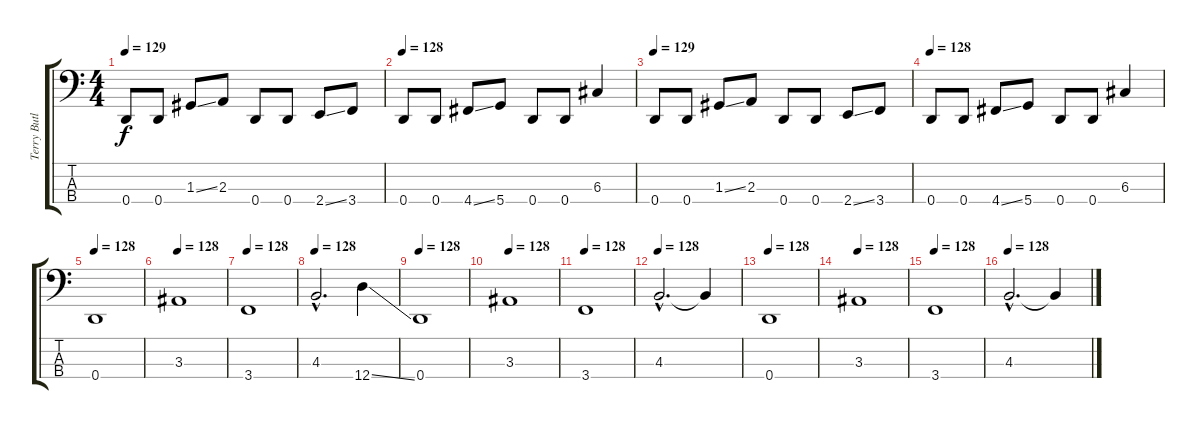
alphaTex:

\track ("Terry Butler (Bass)" "Terry Butl") {instrument electricbasspick}
\staff {score tabs}
\tuning (F2 C2 G1 D1) {hide}
\ts (4 4)
\tempo 129
\clef f4
\ks c
0.4.8{dy f} 0.4.8 1.3{ss}.8 2.3.8 0.4.8 0.4.8 2.4{ss}.8 3.4.8 |
\tempo 128
0.4.8 0.4.8 4.4{ss}.8 5.4.8 0.4.8 0.4.8 6.3.4 |
\tempo 129
0.4.8 0.4.8 1.3{ss}.8 2.3.8 0.4.8 0.4.8 2.4{ss}.8 3.4.8 |
\tempo 128
0.4.8 0.4.8 4.4{ss}.8 5.4.8 0.4.8 0.4.8 6.3.4 |
\tempo 128
0.4.1 |
\tempo 128
3.3.1 |
\tempo 128
3.4.1 |
\tempo 128
4.3{hac}.2{d} 12.4{ss}.4 |
\tempo 128
0.4.1 |
\tempo 128
3.3.1 |
\tempo 128
3.4.1 |
\tempo 128
4.3{hac}.2{d} 4.3{t}.4 |
\tempo 128
0.4.1 |
\tempo 128
3.3.1 |
\tempo 128
3.4.1 |
\tempo 128
4.3{hac}.2{d} 4.3{t}.4
